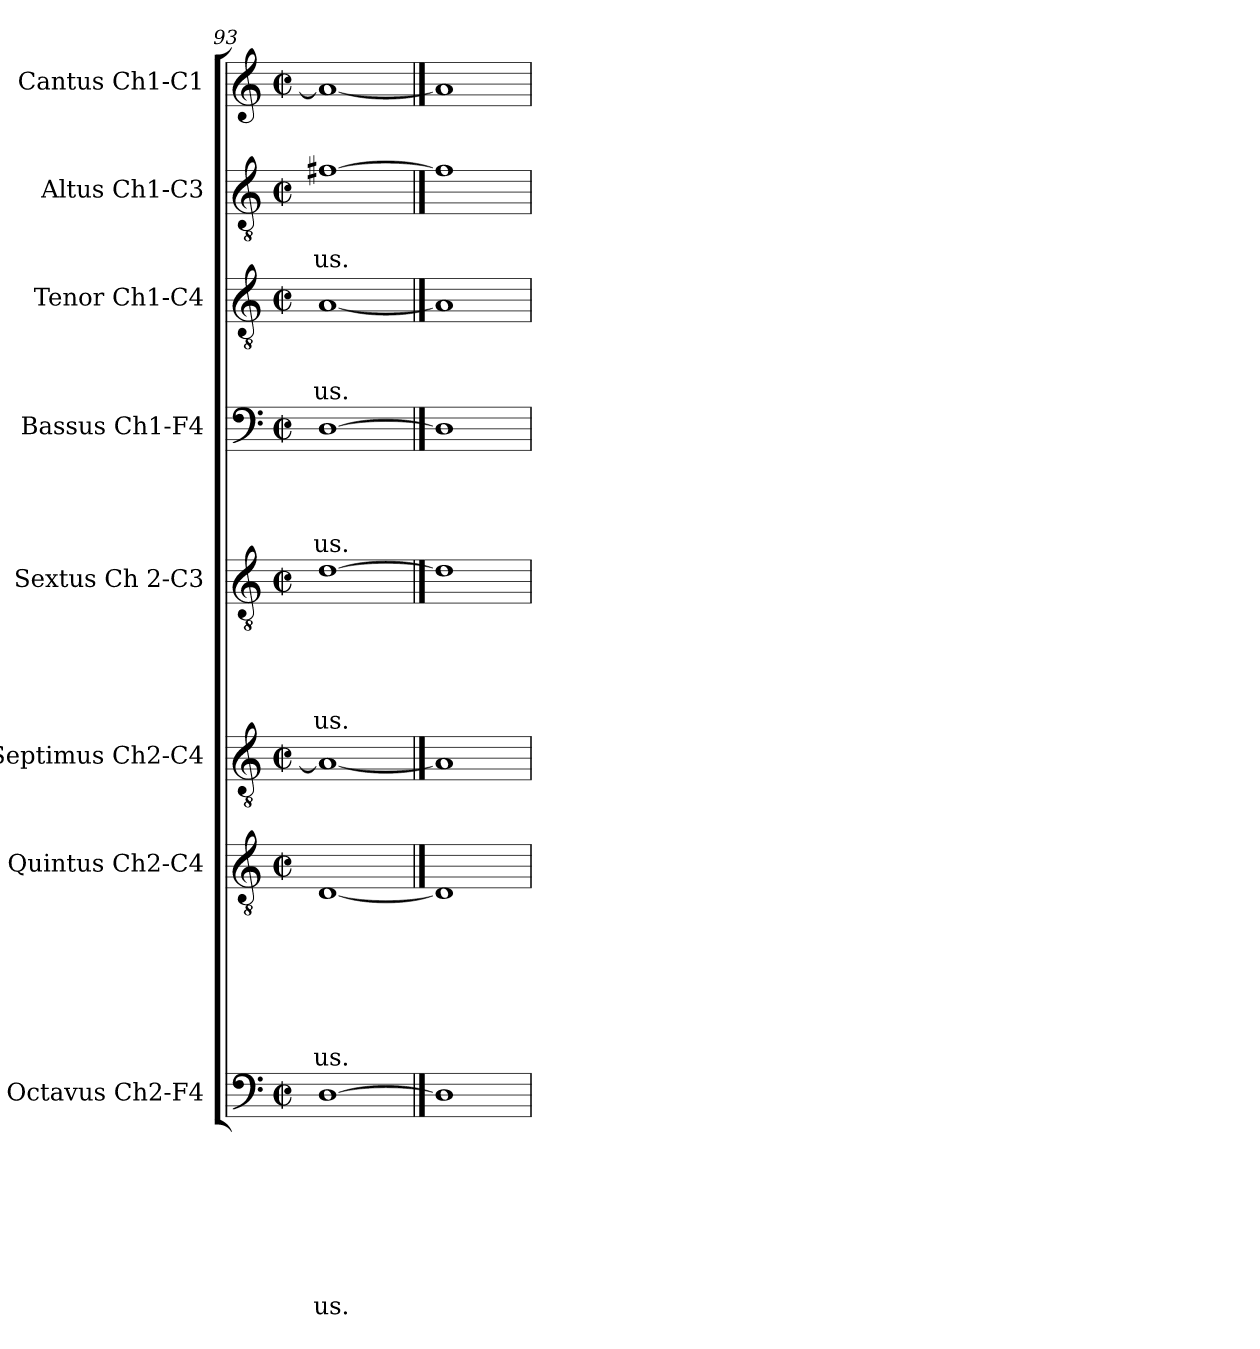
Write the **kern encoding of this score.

**kern	**text	**text	**text	**text	**text	**text	**text	**text	**kern	**text	**text	**text	**text	**text	**text	**text	**kern	**kern	**text	**text	**text	**text	**text	**kern	**text	**text	**text	**text	**kern	**text	**text	**text	**kern	**text	**text	**kern
*part8	*part8	*part8	*part8	*part8	*part8	*part8	*part8	*part8	*part7	*part7	*part7	*part7	*part7	*part7	*part7	*part7	*part6	*part5	*part5	*part5	*part5	*part5	*part5	*part4	*part4	*part4	*part4	*part4	*part3	*part3	*part3	*part3	*part2	*part2	*part2	*part1
*staff8	*staff8	*staff8	*staff8	*staff8	*staff8	*staff8	*staff8	*staff8	*staff7	*staff7	*staff7	*staff7	*staff7	*staff7	*staff7	*staff7	*staff6	*staff5	*staff5	*staff5	*staff5	*staff5	*staff5	*staff4	*staff4	*staff4	*staff4	*staff4	*staff3	*staff3	*staff3	*staff3	*staff2	*staff2	*staff2	*staff1
*I"Octavus Ch2-F4	*	*	*	*	*	*	*	*	*I"Quintus Ch2-C4	*	*	*	*	*	*	*	*I"Septimus Ch2-C4	*I"Sextus Ch 2-C3	*	*	*	*	*	*I"Bassus Ch1-F4	*	*	*	*	*I"Tenor Ch1-C4	*	*	*	*I"Altus Ch1-C3	*	*	*I"Cantus Ch1-C1
*	*	*	*	*	*	*	*	*	*	*	*	*	*	*	*	*	*	*	*	*	*	*	*	*I'B	*	*	*	*	*I'T	*	*	*	*I'A	*	*	*I'C
*clefF4	*	*	*	*	*	*	*	*	*clefGv2	*	*	*	*	*	*	*	*clefGv2	*clefGv2	*	*	*	*	*	*clefF4	*	*	*	*	*clefGv2	*	*	*	*clefGv2	*	*	*clefG2
*k[]	*	*	*	*	*	*	*	*	*k[]	*	*	*	*	*	*	*	*k[]	*k[]	*	*	*	*	*	*k[]	*	*	*	*	*k[]	*	*	*	*k[]	*	*	*k[]
*C:	*	*	*	*	*	*	*	*	*C:	*	*	*	*	*	*	*	*C:	*C:	*	*	*	*	*	*C:	*	*	*	*	*C:	*	*	*	*C:	*	*	*C:
*M2/2	*	*	*	*	*	*	*	*	*M2/2	*	*	*	*	*	*	*	*M2/2	*M2/2	*	*	*	*	*	*M2/2	*	*	*	*	*M2/2	*	*	*	*M2/2	*	*	*M2/2
*met(c|)	*	*	*	*	*	*	*	*	*met(c|)	*	*	*	*	*	*	*	*met(c|)	*met(c|)	*	*	*	*	*	*met(c|)	*	*	*	*	*met(c|)	*	*	*	*met(c|)	*	*	*met(c|)
=93	=93	=93	=93	=93	=93	=93	=93	=93	=93	=93	=93	=93	=93	=93	=93	=93	=93	=93	=93	=93	=93	=93	=93	=93	=93	=93	=93	=93	=93	=93	=93	=93	=93	=93	=93	=93
!	!	!	!	!	!	!	!	!LO:LY:b	!	!	!	!	!	!	!	!LO:LY:b	!	!	!	!	!	!	!LO:LY:b	!	!	!	!	!LO:LY:b	!	!	!	!LO:LY:b	!	!	!LO:LY:b	!
[1D	.	.	.	.	.	.	.	-us.	[1D	.	.	.	.	.	.	-us.	1A_	[1d	.	.	.	.	-us.	[1D	.	.	.	-us.	[1A	.	.	-us.	[1f#X	.	-us.	1a_
==94	==94	==94	==94	==94	==94	==94	==94	==94	==94	==94	==94	==94	==94	==94	==94	==94	==94	==94	==94	==94	==94	==94	==94	==94	==94	==94	==94	==94	==94	==94	==94	==94	==94	==94	==94	==94
1D]	.	.	.	.	.	.	.	.	1D]	.	.	.	.	.	.	.	1A]	1d]	.	.	.	.	.	1D]	.	.	.	.	1A]	.	.	.	1f#]	.	.	1a]
=	=	=	=	=	=	=	=	=	=	=	=	=	=	=	=	=	=	=	=	=	=	=	=	=	=	=	=	=	=	=	=	=	=	=	=	=
*-	*-	*-	*-	*-	*-	*-	*-	*-	*-	*-	*-	*-	*-	*-	*-	*-	*-	*-	*-	*-	*-	*-	*-	*-	*-	*-	*-	*-	*-	*-	*-	*-	*-	*-	*-	*-
